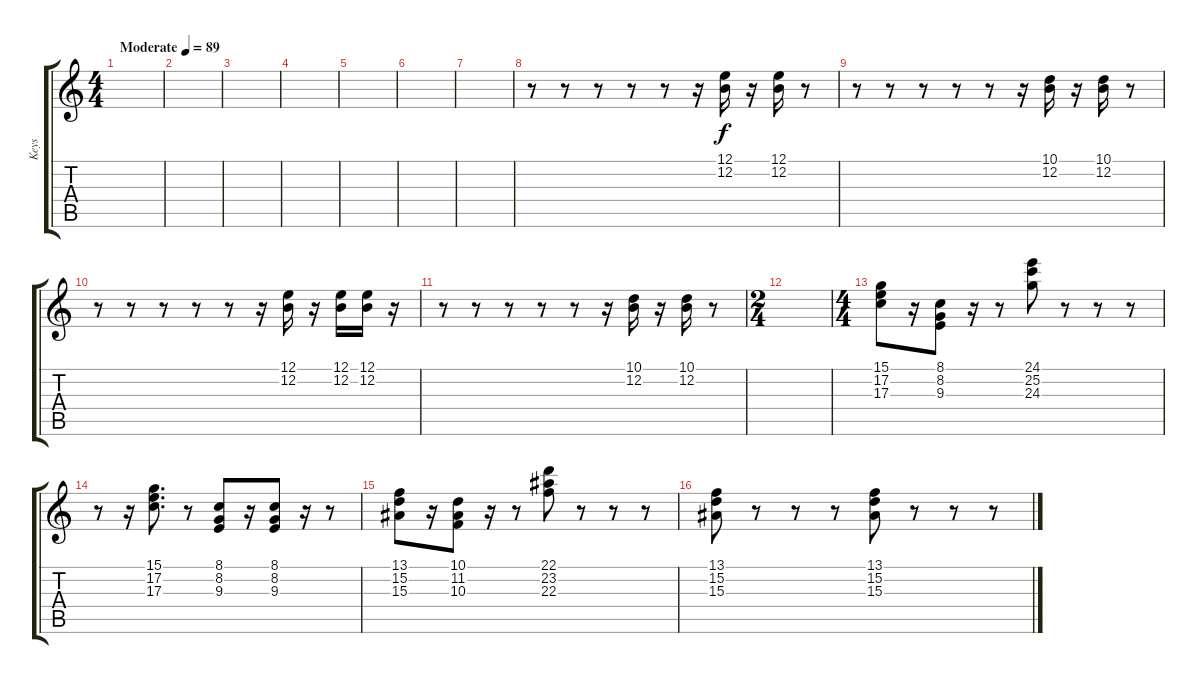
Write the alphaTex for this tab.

\track ("Keys" "Keys") {instrument acousticgrandpiano}
\staff {score tabs}
\tuning (E4 B3 G3 D3 A2 E2) {hide}
\ts (4 4)
\tempo (89 "Moderate")
\clef g2
\ks c
|
|
|
|
|
|
|
r.8 r.8 r.8 r.8 r.8 r.16 (12.1 12.2).16 r.16 (12.1 12.2).16 r.8 |
r.8 r.8 r.8 r.8 r.8 r.16 (10.1 12.2).16 r.16 (10.1 12.2).16 r.8 |
r.8 r.8 r.8 r.8 r.8 r.16 (12.1 12.2).16 r.16 (12.1 12.2).16 (12.1 12.2).16 r.16 |
r.8 r.8 r.8 r.8 r.8 r.16 (10.1 12.2).16 r.16 (10.1 12.2).16 r.8 |
\ts (2 4)
|
\ts (4 4)
(15.1 17.2 17.3).8 r.16 (8.1 8.2 9.3).8 r.16 r.8 (24.1 25.2 24.3).8 r.8 r.8 r.8 |
r.8 r.16 (15.1 17.2 17.3).8{d} r.8 (8.1 8.2 9.3).8 r.16 (8.1 8.2 9.3).8 r.16 r.8 |
(13.1 15.2 15.3).8 r.16 (10.1 11.2 10.3).8 r.16 r.8 (22.1 23.2 22.3).8 r.8 r.8 r.8 |
(13.1 15.2 15.3).8 r.8 r.8 r.8 (13.1 15.2 15.3).8 r.8 r.8 r.8
